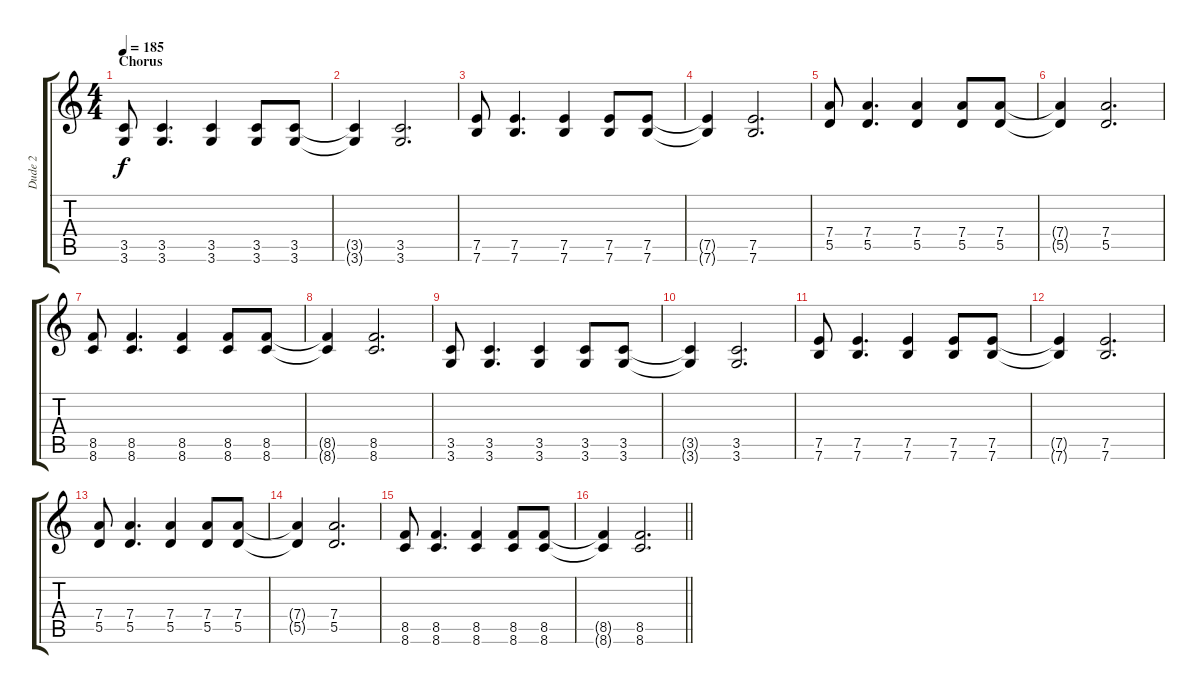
\track ("Dude 2" "Dude 2") {instrument distortionguitar}
\staff {score tabs}
\tuning (E4 B3 G3 D3 A2 E2) {hide}
\ts (4 4)
\section ("" "Chorus")
\tempo 185
\clef g2
\ks c
(3.5 3.6).8{dy f} (3.5 3.6).4{d} (3.5 3.6).4 (3.5 3.6).8 (3.5 3.6).8 |
(3.5{t} 3.6{t}).4 (3.5 3.6).2{d} |
(7.5 7.6).8 (7.5 7.6).4{d} (7.5 7.6).4 (7.5 7.6).8 (7.5 7.6).8 |
(7.5{t} 7.6{t}).4 (7.5 7.6).2{d} |
(7.4 5.5).8 (7.4 5.5).4{d} (7.4 5.5).4 (7.4 5.5).8 (7.4 5.5).8 |
(7.4{t} 5.5{t}).4 (7.4 5.5).2{d} |
(8.5 8.6).8 (8.5 8.6).4{d} (8.5 8.6).4 (8.5 8.6).8 (8.5 8.6).8 |
(8.5{t} 8.6{t}).4 (8.5 8.6).2{d} |
(3.5 3.6).8 (3.5 3.6).4{d} (3.5 3.6).4 (3.5 3.6).8 (3.5 3.6).8 |
(3.5{t} 3.6{t}).4 (3.5 3.6).2{d} |
(7.5 7.6).8 (7.5 7.6).4{d} (7.5 7.6).4 (7.5 7.6).8 (7.5 7.6).8 |
(7.5{t} 7.6{t}).4 (7.5 7.6).2{d} |
(7.4 5.5).8 (7.4 5.5).4{d} (7.4 5.5).4 (7.4 5.5).8 (7.4 5.5).8 |
(7.4{t} 5.5{t}).4 (7.4 5.5).2{d} |
(8.5 8.6).8 (8.5 8.6).4{d} (8.5 8.6).4 (8.5 8.6).8 (8.5 8.6).8 |
\barLineRight lightlight
(8.5{t} 8.6{t}).4 (8.5 8.6).2{d}
